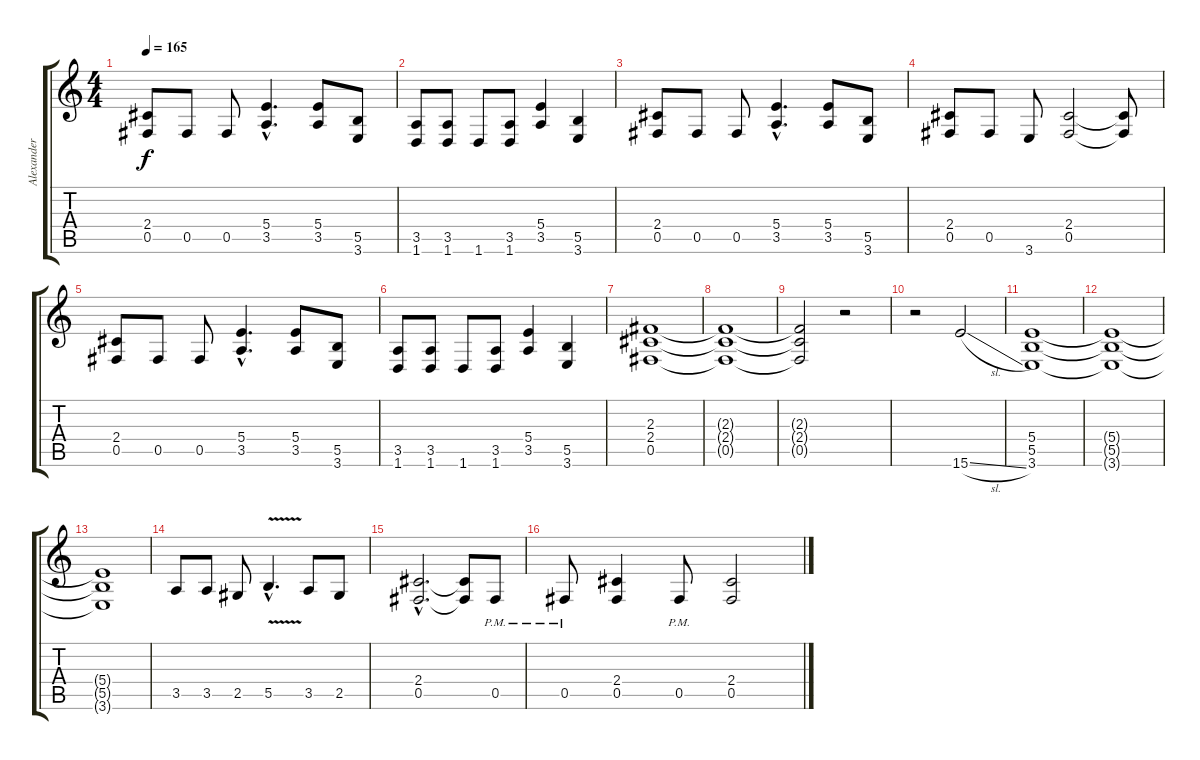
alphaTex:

\track ("Alexander Kuoppala" "Alexander ") {instrument distortionguitar}
\staff {score tabs}
\tuning (Db4 Ab3 E3 B2 Gb2 Db2) {hide}
\ts (4 4)
\tempo 165
\clef g2
\ks c
(2.4 0.5).8{dy f} 0.5.8 0.5.8 (5.4{hac} 3.5{hac}).4{d} (5.4 3.5).8 (5.5 3.6).8 |
(3.5 1.6).8 (3.5 1.6).8 1.6.8 (3.5 1.6).8 (5.4 3.5).4 (5.5 3.6).4 |
(2.4 0.5).8{instrument distortionguitar} 0.5.8 0.5.8 (5.4{hac} 3.5{hac}).4{d} (5.4 3.5).8 (5.5 3.6).8 |
(2.4 0.5).8 0.5.8 3.6.8 (2.4 0.5).2 (2.4{t} 0.5{t}).8 |
(2.4 0.5).8 0.5.8 0.5.8 (5.4{hac} 3.5{hac}).4{d} (5.4 3.5).8 (5.5 3.6).8 |
(3.5 1.6).8 (3.5 1.6).8 1.6.8 (3.5 1.6).8 (5.4 3.5).4 (5.5 3.6).4 |
(2.3 2.4 0.5).1 |
(2.3{t} 2.4{t} 0.5{t}).1 |
(2.3{t} 2.4{t} 0.5{t}).2 r.2 |
r.2 15.6{sl}.2 |
(5.4 5.5 3.6).1 |
(5.4{t} 5.5{t} 3.6{t}).1 |
(5.4{t} 5.5{t} 3.6{t}).1 |
3.5.8 3.5.8 2.5.8 5.5{v hac}.4{d} 3.5.8 2.5.8 |
(2.4{hac} 0.5{hac}).2{d} (2.4{t} 0.5{t}).8 0.5{pm}.8 |
0.5{pm}.8 (2.4 0.5).4 0.5{pm}.8 (2.4 0.5).2
